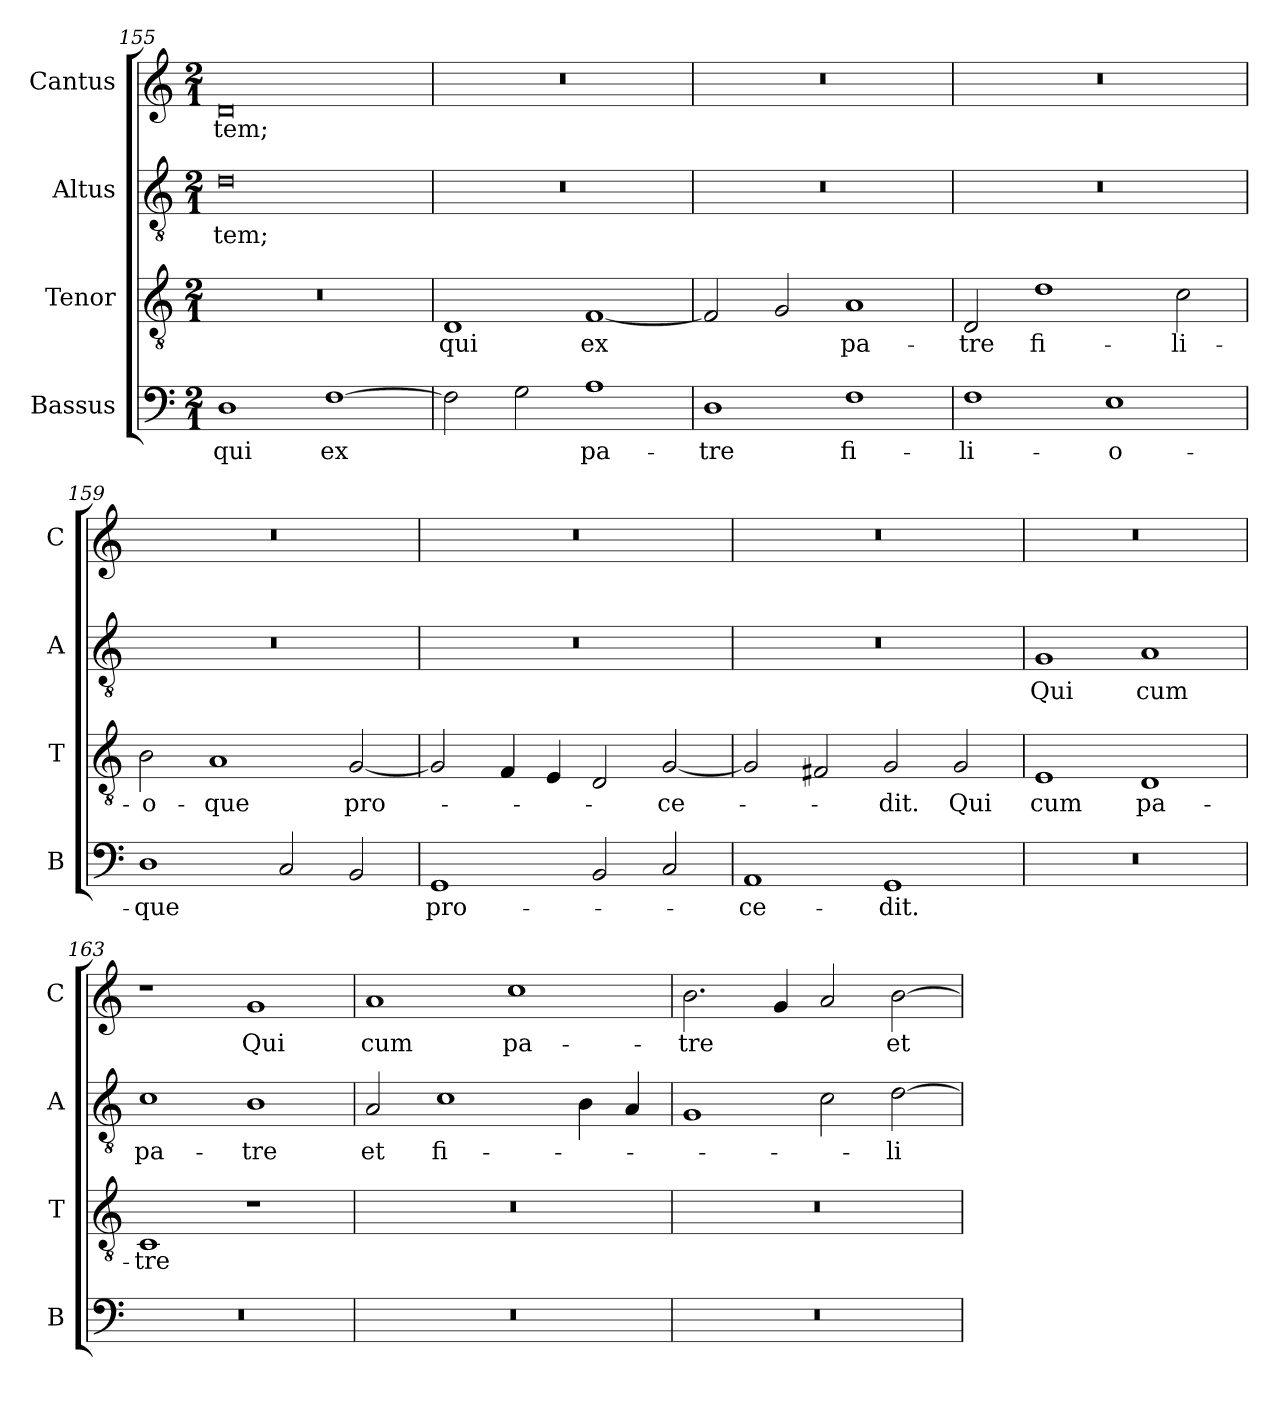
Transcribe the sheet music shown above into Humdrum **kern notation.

**kern	**text	**kern	**text	**kern	**text	**kern	**text
*part4	*part4	*part3	*part3	*part2	*part2	*part1	*part1
*staff4	*staff4	*staff3	*staff3	*staff2	*staff2	*staff1	*staff1
*I"Bassus	*	*I"Tenor	*	*I"Altus	*	*I"Cantus	*
*I'B	*	*I'T	*	*I'A	*	*I'C	*
*clefF4	*	*clefGv2	*	*clefGv2	*	*clefG2	*
*k[]	*	*k[]	*	*k[]	*	*k[]	*
*M2/1	*	*M2/1	*	*M2/1	*	*M2/1	*
=155	=155	=155	=155	=155	=155	=155	=155
1D	qui	0r	.	0d	-tem;	0d	-tem;
[1F	ex	.	.	.	.	.	.
=156	=156	=156	=156	=156	=156	=156	=156
2F]	.	1D	qui	0r	.	0r	.
2G	.	.	.	.	.	.	.
1A	pa-	[1F	ex	.	.	.	.
=157	=157	=157	=157	=157	=157	=157	=157
1D	-tre	2F]	.	0r	.	0r	.
.	.	2G	.	.	.	.	.
1F	fi-	1A	pa-	.	.	.	.
=158	=158	=158	=158	=158	=158	=158	=158
1F	-li-	2D	-tre	0r	.	0r	.
.	.	1d	fi-	.	.	.	.
1E	-o-	.	.	.	.	.	.
.	.	2c	-li-	.	.	.	.
=159	=159	=159	=159	=159	=159	=159	=159
1D	-que	2B	-o-	0r	.	0r	.
.	.	1A	-que	.	.	.	.
2C	.	.	.	.	.	.	.
2BB	.	[2G	pro-	.	.	.	.
=160	=160	=160	=160	=160	=160	=160	=160
1GG	pro-	2G]	.	0r	.	0r	.
.	.	4F	.	.	.	.	.
.	.	4E	.	.	.	.	.
2BB	.	2D	.	.	.	.	.
2C	.	[2G	-ce-	.	.	.	.
=161	=161	=161	=161	=161	=161	=161	=161
1AA	-ce-	2G]	.	0r	.	0r	.
.	.	2F#X	.	.	.	.	.
1GG	-dit.	2G	-dit.	.	.	.	.
.	.	2G	Qui	.	.	.	.
=162	=162	=162	=162	=162	=162	=162	=162
0r	.	1E	cum	1G	Qui	0r	.
.	.	1D	pa-	1A	cum	.	.
=163	=163	=163	=163	=163	=163	=163	=163
0r	.	1C	-tre	1c	pa-	1r	.
.	.	1r	.	1B	-tre	1g	Qui
=164	=164	=164	=164	=164	=164	=164	=164
0r	.	0r	.	2A	et	1a	cum
.	.	.	.	1c	fi-	.	.
.	.	.	.	.	.	1cc	pa-
.	.	.	.	4B	.	.	.
.	.	.	.	4A	.	.	.
=165	=165	=165	=165	=165	=165	=165	=165
0r	.	0r	.	1G	.	2.b	-tre
.	.	.	.	.	.	4g	.
.	.	.	.	2c	.	2a	.
.	.	.	.	[2d	-li-	[2b	et
=	=	=	=	=	=	=	=
*-	*-	*-	*-	*-	*-	*-	*-
